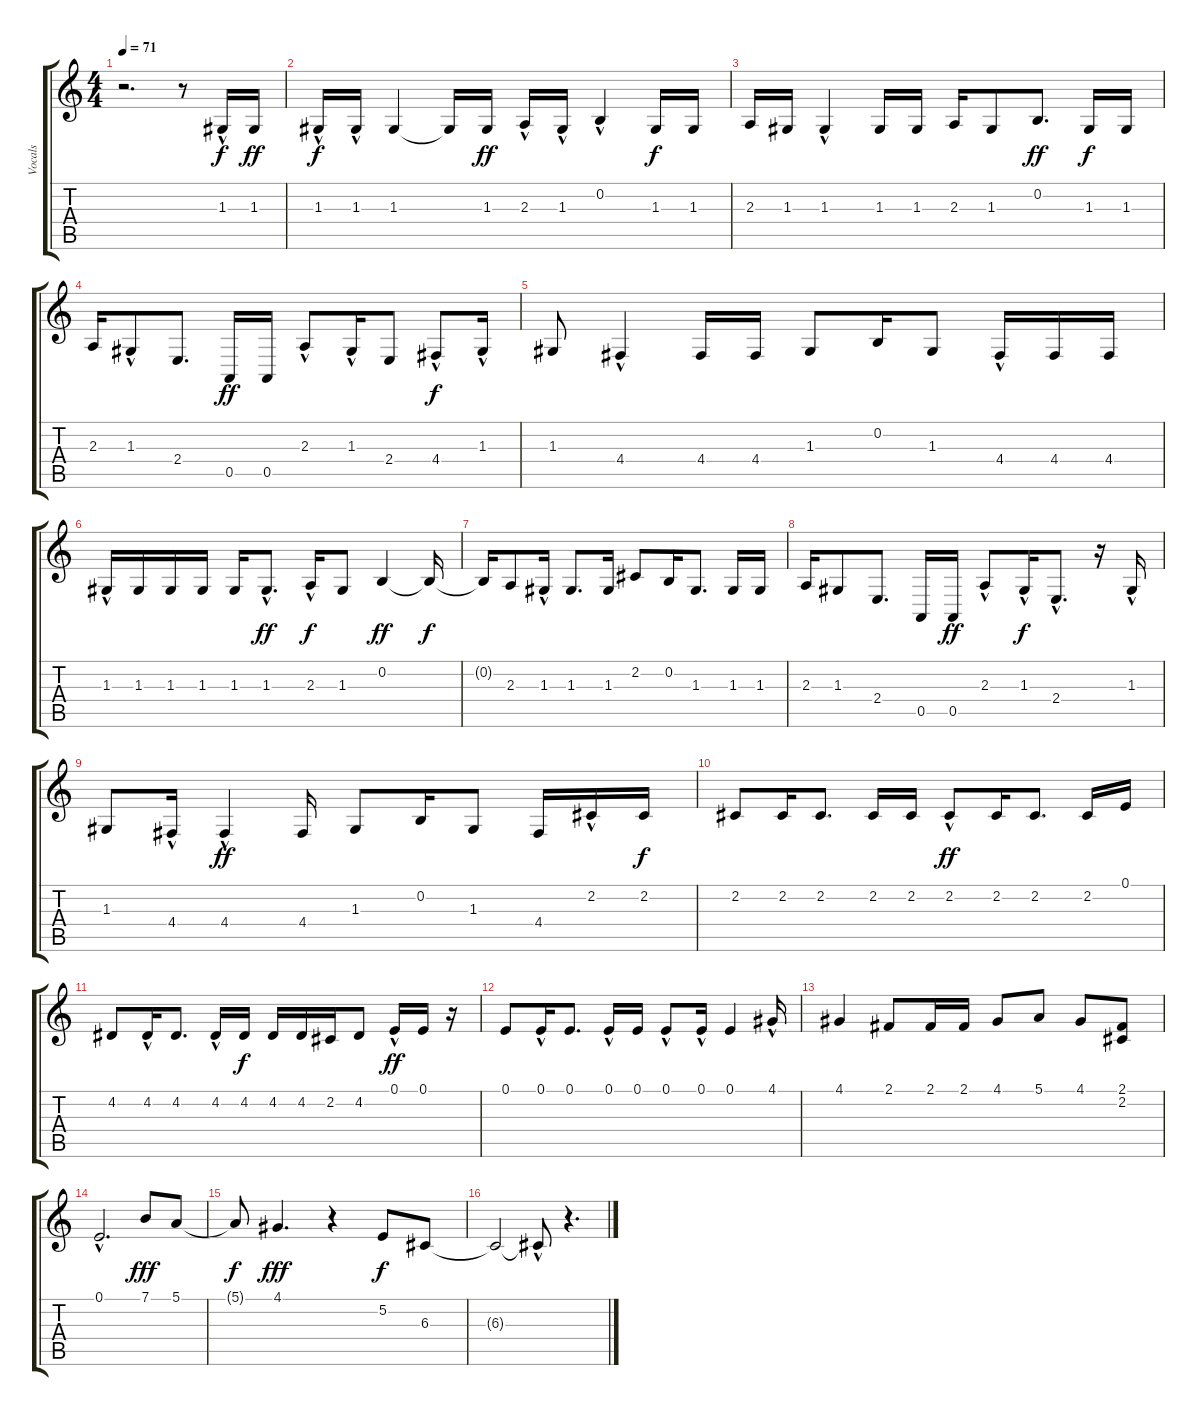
\track ("Vocals" "Vocals") {instrument baritonesax}
\staff {score tabs}
\tuning (E4 B3 G3 D3 A2 E2) {hide}
\ts (4 4)
\tempo 71
\clef g2
\ks c
r.2{d dy f} r.8 1.3{hac}.16 1.3.16{dy ff} |
1.3{hac}.16{dy f} 1.3{hac}.16 1.3.4 1.3{t}.16 1.3.16{dy ff} 2.3{hac}.16 1.3{hac}.16 0.2{hac}.4 1.3.16{dy f} 1.3.16 |
2.3.16 1.3.16 1.3{hac}.4 1.3.16 1.3.16 2.3.16 1.3.8 0.2.8{d dy ff} 1.3.16{dy f} 1.3.16 |
2.3.16 1.3{hac}.8 2.4.8{d} 0.5.16{dy ff} 0.5.16 2.3{hac}.8 1.3{hac}.16 2.4.8 4.4{hac}.8{dy f} 1.3{hac}.16 |
1.3.8 4.4{hac}.4 4.4.16 4.4.16 1.3.8 0.2.16 1.3.8 4.4{hac}.16 4.4.16 4.4.16 |
1.3{hac}.16 1.3.16 1.3.16 1.3.16 1.3.16 1.3{hac}.8{d dy ff} 2.3{hac}.16{dy f} 1.3.8 0.2.4{dy ff} 0.2{t}.16{dy f} |
0.2{t}.16 2.3.8 1.3{hac}.16 1.3.8{d} 1.3.16 2.2.8 0.2.16 1.3.8{d} 1.3.16 1.3.16 |
2.3.16 1.3.8 2.4.8{d} 0.5.16 0.5.16{dy ff} 2.3{hac}.8 1.3{hac}.16{dy f} 2.4{hac}.8{d} r.16 1.3{hac}.16 |
1.3.8 4.4{hac}.16 4.4{hac}.4{dy ff} 4.4.16 1.3.8 0.2.16 1.3.8 4.4.16 2.2{hac}.16 2.2.16{dy f} |
2.2.8 2.2.16 2.2.8{d} 2.2.16 2.2.16 2.2{hac}.8{dy ff} 2.2.16 2.2.8{d} 2.2.16 0.1.16 |
4.2.8 4.2{hac}.16 4.2.8{d} 4.2{hac}.16 4.2.16{dy f} 4.2.16 4.2.16 2.2.16 4.2.8 0.1{hac}.16{dy ff} 0.1.16 r.16 |
0.1.8 0.1{hac}.16 0.1.8{d} 0.1{hac}.16 0.1.16 0.1{hac}.8 0.1{hac}.16 0.1.4 4.1{hac}.16 |
4.1.4 2.1.8 2.1.16 2.1.16 4.1.8 5.1.8 4.1.8 (2.1 2.2).8 |
0.1{hac}.2{d} 7.1.8{dy fff} 5.1.8 |
5.1{t}.8{dy f} 4.1.4{d dy fff} r.4 5.2.8{dy f} 6.3.8 |
6.3{t}.2 6.3{hac t}.8 r.4{d}
